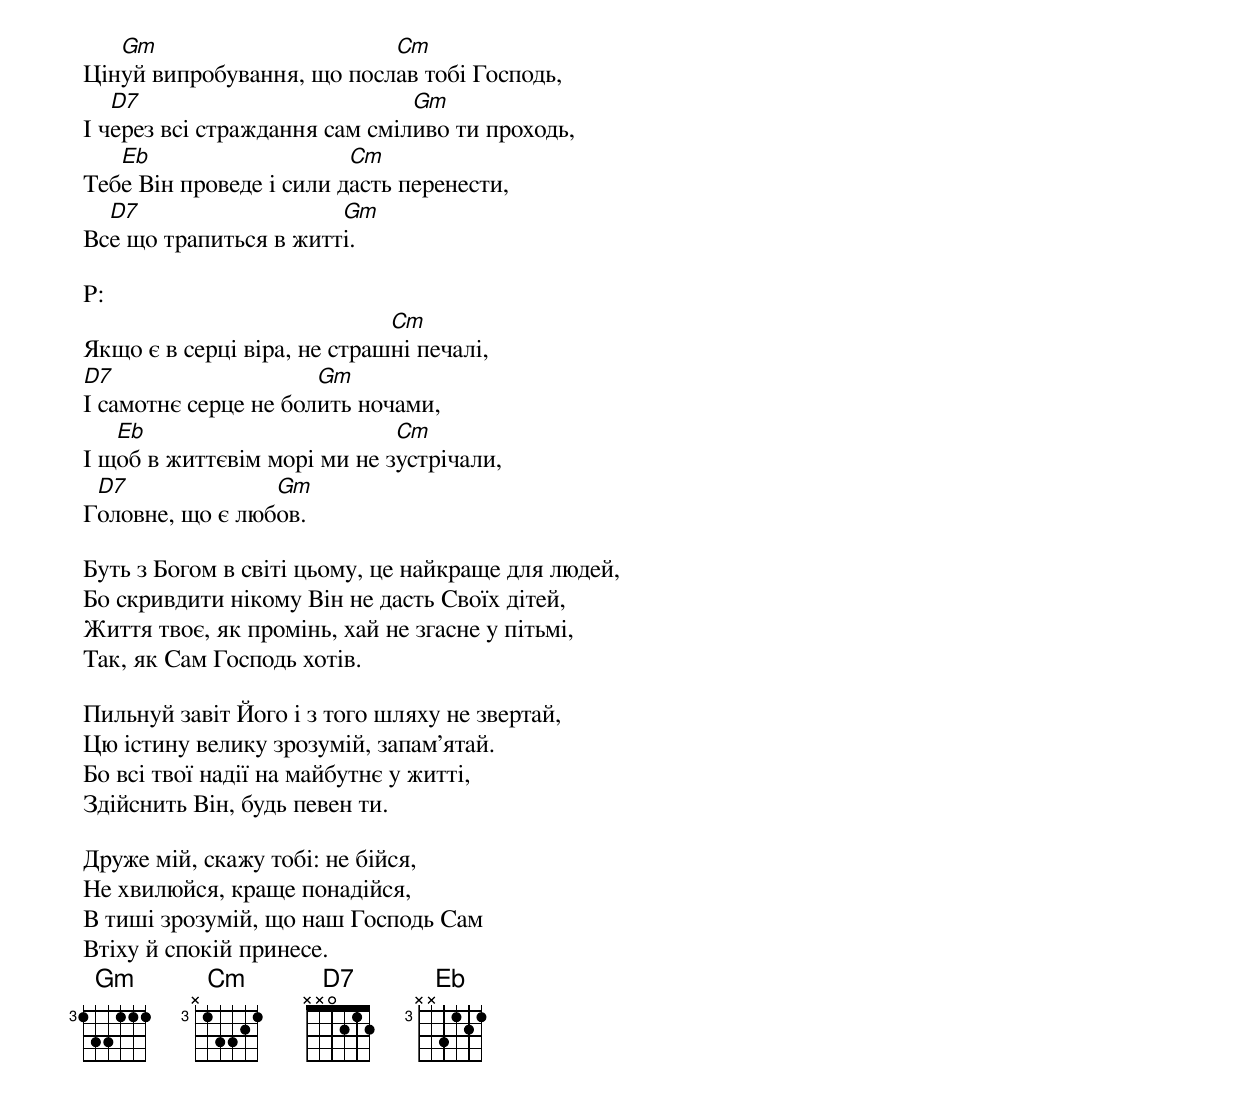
Цін[Gm]уй випробування, що посл[Cm]ав тобі Господь,
І ч[D7]ерез всі страждання сам сміл[Gm]иво ти проходь,
Теб[Eb]е Він проведе і сили д[Cm]асть перенести,
Вс[D7]е що трапиться в житт[Gm]і.

P:
Якщо є в серці віра, не страш[Cm]ні печалі,
[D7]І самотнє серце не бол[Gm]ить ночами,
І щ[Eb]об в життєвім морі ми не з[Cm]устрічали,
Г[D7]оловне, що є люб[Gm]ов.

Буть з Богом в світі цьому, це найкраще для людей,
Бо скривдити нікому Він не дасть Своїх дітей,
Життя твоє, як промінь, хай не згасне у пітьмі,
Так, як Сам Господь хотів.

Пильнуй завіт Його і з того шляху не звертай,
Цю істину велику зрозумій, запам’ятай.
Бо всі твої надії на майбутнє у житті,
Здійснить Він, будь певен ти.

Друже мій, скажу тобі: не бійся,
Не хвилюйся, краще понадійся,
В тиші зрозумій, що наш Господь Сам
Втіху й спокій принесе.
